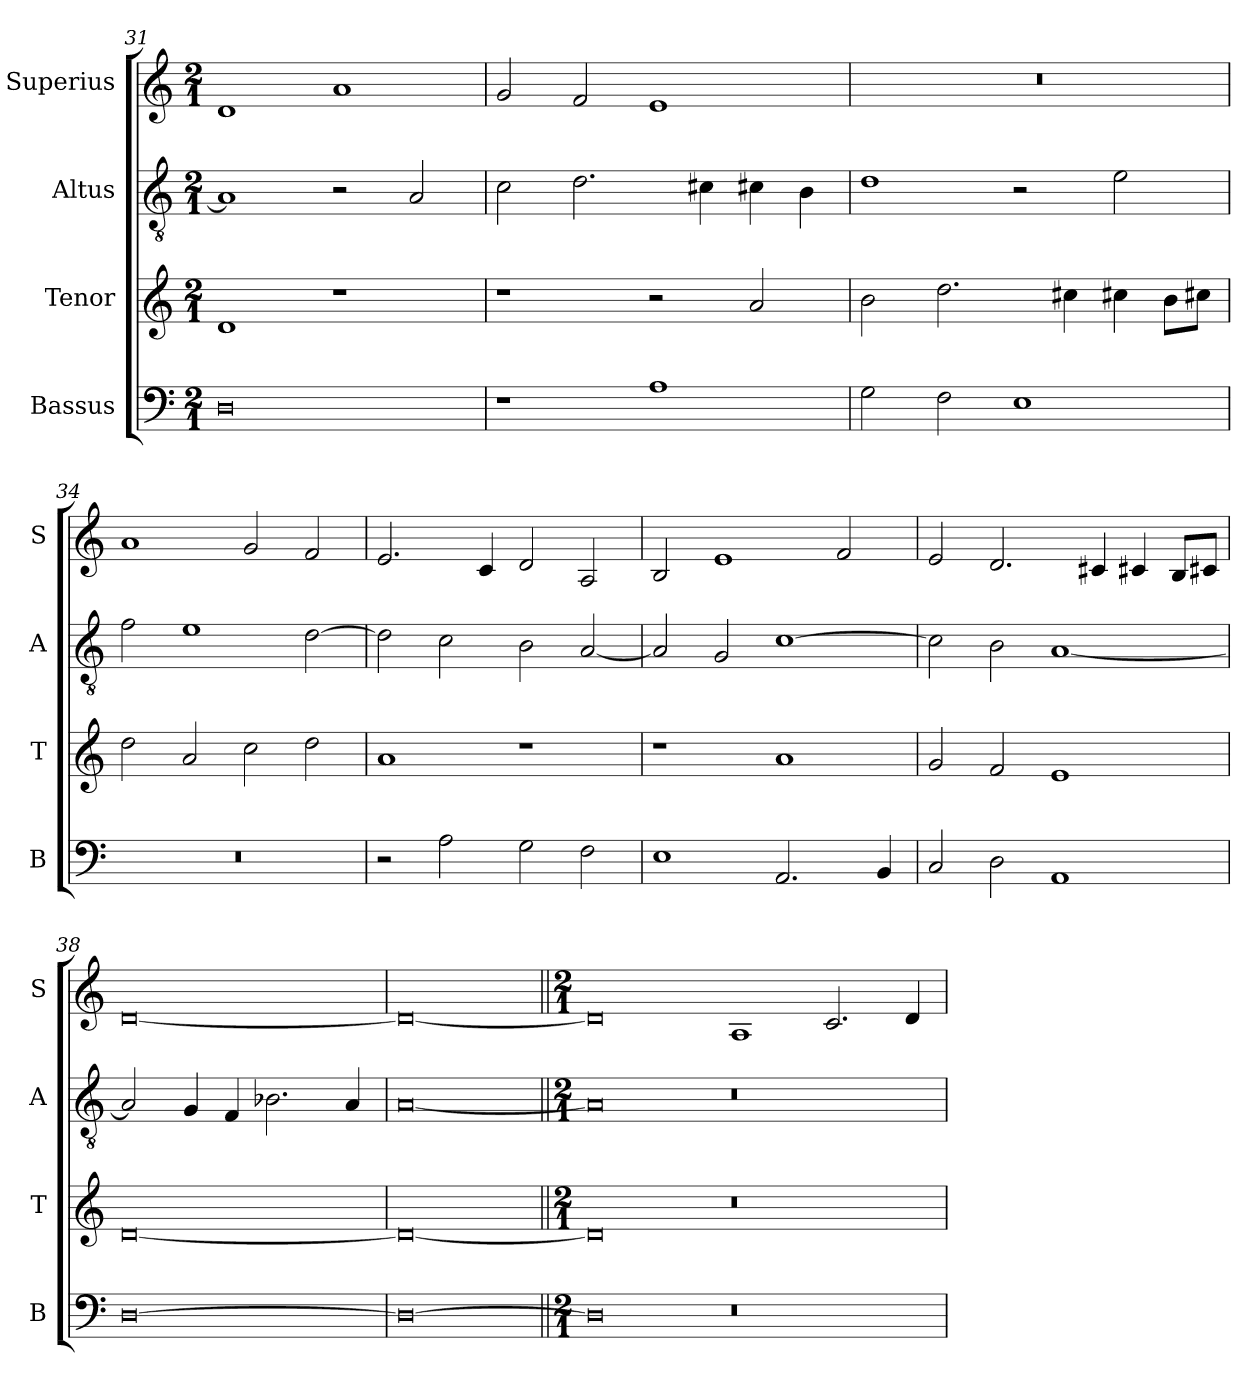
**kern	**kern	**kern	**kern
*part4	*part3	*part2	*part1
*staff4	*staff3	*staff2	*staff1
*I"Bassus	*I"Tenor	*I"Altus	*I"Superius
*I'B	*I'T	*I'A	*I'S
*clefF4	*clefG2	*clefGv2	*clefG2
*k[]	*k[]	*k[]	*k[]
*C:	*C:	*C:	*C:
*M2/1	*M2/1	*M2/1	*M2/1
=31	=31	=31	=31
0D	1d	1A]	1d
.	1r	2r	1a
.	.	2A	.
=32	=32	=32	=32
1r	1r	2c	2g
.	.	2.d	2f
1A	2r	.	1e
.	.	4c#X	.
.	2a	4c#X	.
.	.	4B	.
=33	=33	=33	=33
2G	2b	1d	0r
2F	2.dd	.	.
1E	.	2r	.
.	4cc#X	.	.
.	4cc#X	2e	.
.	8bL	.	.
.	8cc#XJ	.	.
=34	=34	=34	=34
0r	2dd	2f	1a
.	2a	1e	.
.	2cc	.	2g
.	2dd	[2d	2f
=35	=35	=35	=35
2r	1a	2d]	2.e
2A	.	2c	.
.	.	.	4c
2G	1r	2B	2d
2F	.	[2A	2A
=36	=36	=36	=36
1E	1r	2A]	2B
.	.	2G	1e
2.AA	1a	[1c	.
.	.	.	2f
4BB	.	.	.
=37	=37	=37	=37
2C	2g	2c]	2e
2D	2f	2B	2.d
1AA	1e	[1A	.
.	.	.	4c#X
.	.	.	4c#X
.	.	.	8BL
.	.	.	8c#XJ
=38	=38	=38	=38
[0D	[0d	2A]	[0d
.	.	4G	.
.	.	4F	.
.	.	2.B-X	.
.	.	4A	.
=	=	=	=
0D_	0d_	[0A	0d_
=||	=||	=||	=||
*M2/1	*M2/1	*M2/1	*M2/1
0D]	0d]	0A]	0d]
0r	0r	0r	1A
.	.	.	2.c
.	.	.	4d
=	=	=	=
*-	*-	*-	*-
